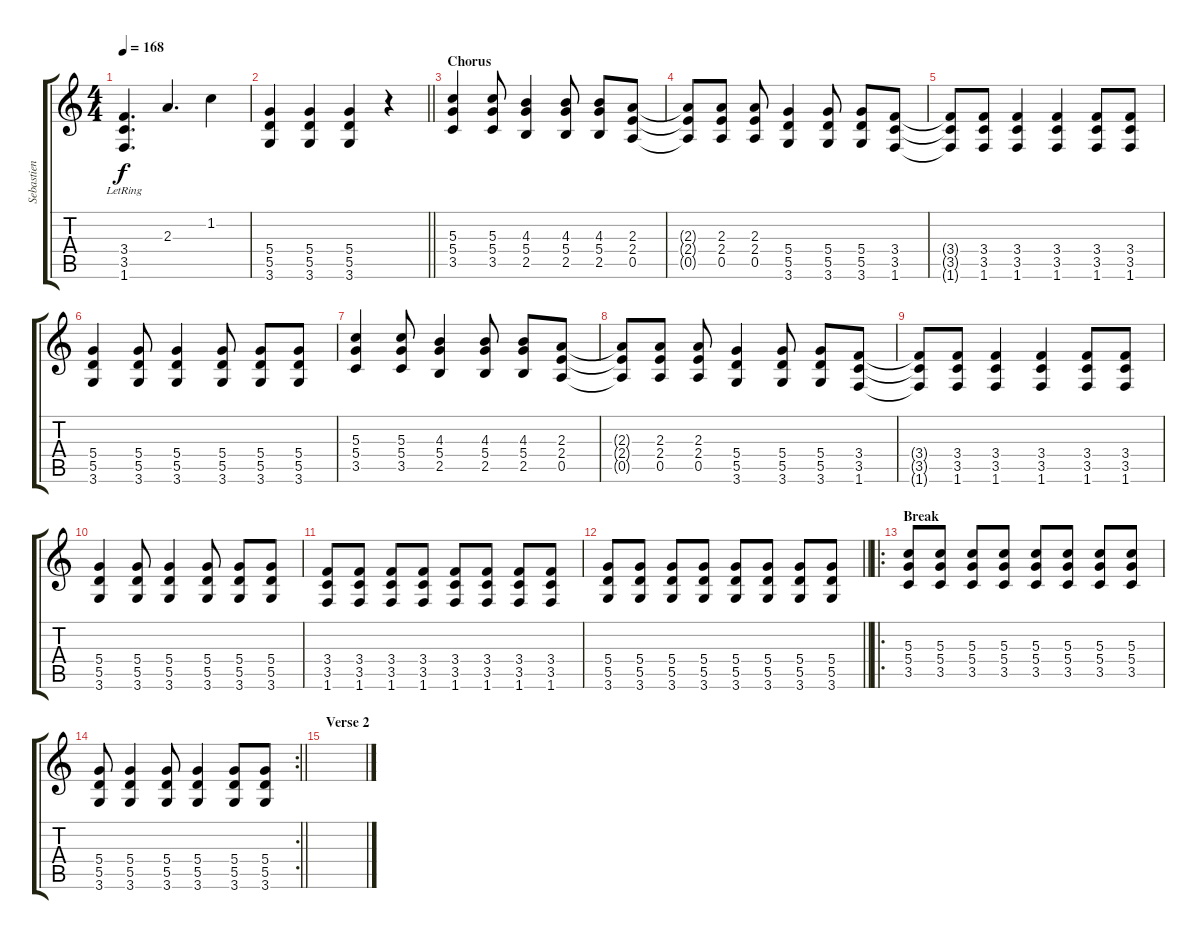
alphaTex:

\track ("Sebastien Lefebvre" "Sebastien ") {instrument distortionguitar}
\staff {score tabs}
\tuning (E4 B3 G3 D3 A2 E2) {hide}
\ts (4 4)
\tempo 168
\clef g2
\ks c
(3.4{lr} 3.5{lr} 1.6{lr}).4{d dy f} 2.3.4{d} 1.2.4 |
\barLineRight lightlight
(5.4 5.5 3.6).4 (5.4 5.5 3.6).4 (5.4 5.5 3.6).4 r.4{volume 13} |
\section ("" "Chorus")
(5.3 5.4 3.5).4 (5.3 5.4 3.5).8 (4.3 5.4 2.5).4 (4.3 5.4 2.5).8 (4.3 5.4 2.5).8 (2.3 2.4 0.5).8 |
(2.3{t} 2.4{t} 0.5{t}).8 (2.3 2.4 0.5).8 (2.3 2.4 0.5).8 (5.4 5.5 3.6).4 (5.4 5.5 3.6).8 (5.4 5.5 3.6).8 (3.4 3.5 1.6).8 |
(3.4{t} 3.5{t} 1.6{t}).8 (3.4 3.5 1.6).8 (3.4 3.5 1.6).4 (3.4 3.5 1.6).4 (3.4 3.5 1.6).8 (3.4 3.5 1.6).8 |
(5.4 5.5 3.6).4 (5.4 5.5 3.6).8 (5.4 5.5 3.6).4 (5.4 5.5 3.6).8 (5.4 5.5 3.6).8 (5.4 5.5 3.6).8 |
(5.3 5.4 3.5).4 (5.3 5.4 3.5).8 (4.3 5.4 2.5).4 (4.3 5.4 2.5).8 (4.3 5.4 2.5).8 (2.3 2.4 0.5).8 |
(2.3{t} 2.4{t} 0.5{t}).8 (2.3 2.4 0.5).8 (2.3 2.4 0.5).8 (5.4 5.5 3.6).4 (5.4 5.5 3.6).8 (5.4 5.5 3.6).8 (3.4 3.5 1.6).8 |
(3.4{t} 3.5{t} 1.6{t}).8 (3.4 3.5 1.6).8 (3.4 3.5 1.6).4 (3.4 3.5 1.6).4 (3.4 3.5 1.6).8 (3.4 3.5 1.6).8 |
(5.4 5.5 3.6).4 (5.4 5.5 3.6).8 (5.4 5.5 3.6).4 (5.4 5.5 3.6).8 (5.4 5.5 3.6).8 (5.4 5.5 3.6).8 |
(3.4 3.5 1.6).8 (3.4 3.5 1.6).8 (3.4 3.5 1.6).8 (3.4 3.5 1.6).8 (3.4 3.5 1.6).8 (3.4 3.5 1.6).8 (3.4 3.5 1.6).8 (3.4 3.5 1.6).8 |
\barLineRight lightlight
(5.4 5.5 3.6).8 (5.4 5.5 3.6).8 (5.4 5.5 3.6).8 (5.4 5.5 3.6).8 (5.4 5.5 3.6).8 (5.4 5.5 3.6).8 (5.4 5.5 3.6).8 (5.4 5.5 3.6).8 |
\ro
\section ("" "Break")
(5.3 5.4 3.5).8 (5.3 5.4 3.5).8 (5.3 5.4 3.5).8 (5.3 5.4 3.5).8 (5.3 5.4 3.5).8 (5.3 5.4 3.5).8 (5.3 5.4 3.5).8 (5.3 5.4 3.5).8 |
\rc 2
\barLineRight lightlight
(5.4 5.5 3.6).8 (5.4 5.5 3.6).4 (5.4 5.5 3.6).8 (5.4 5.5 3.6).4 (5.4 5.5 3.6).8 (5.4 5.5 3.6).8 |
\section ("" "Verse 2")
